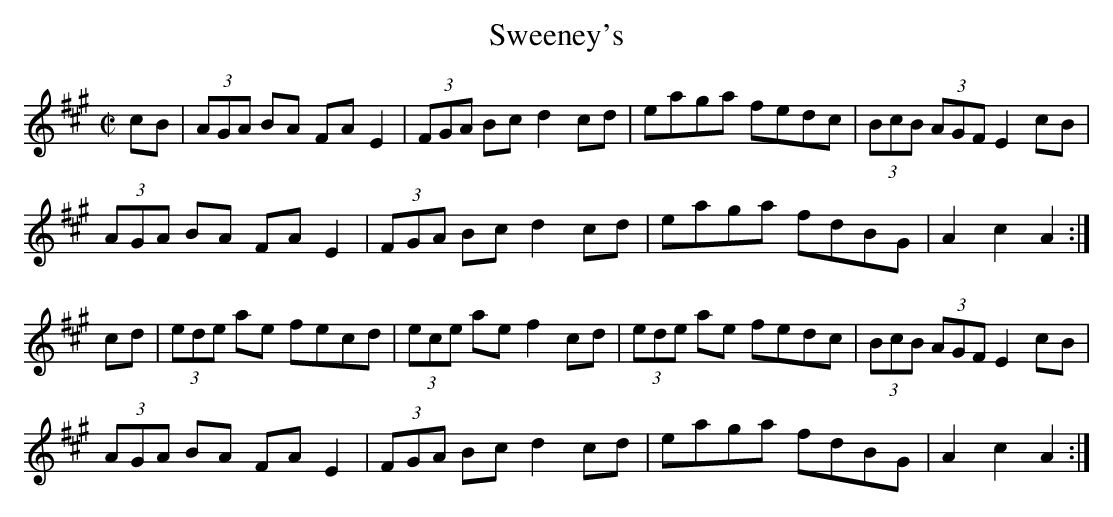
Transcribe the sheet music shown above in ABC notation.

X:1
T: Sweeney's
L: 1/8
M: C|
K: A
cB|(3AGA BA FA E2|(3FGA Bc d2 cd|eaga fedc|\
(3BcB (3AGF E2 cB|
(3AGA BA FA E2|(3FGA Bc d2 cd|eaga fdBG|A2 c2 A2 :|
cd|(3ede ae fecd|(3ece ae f2 cd|(3ede ae fedc|\
(3BcB (3AGF E2 cB|
(3AGA BA FA E2|(3FGA Bc d2 cd|eaga fdBG|A2 c2 A2 :|
